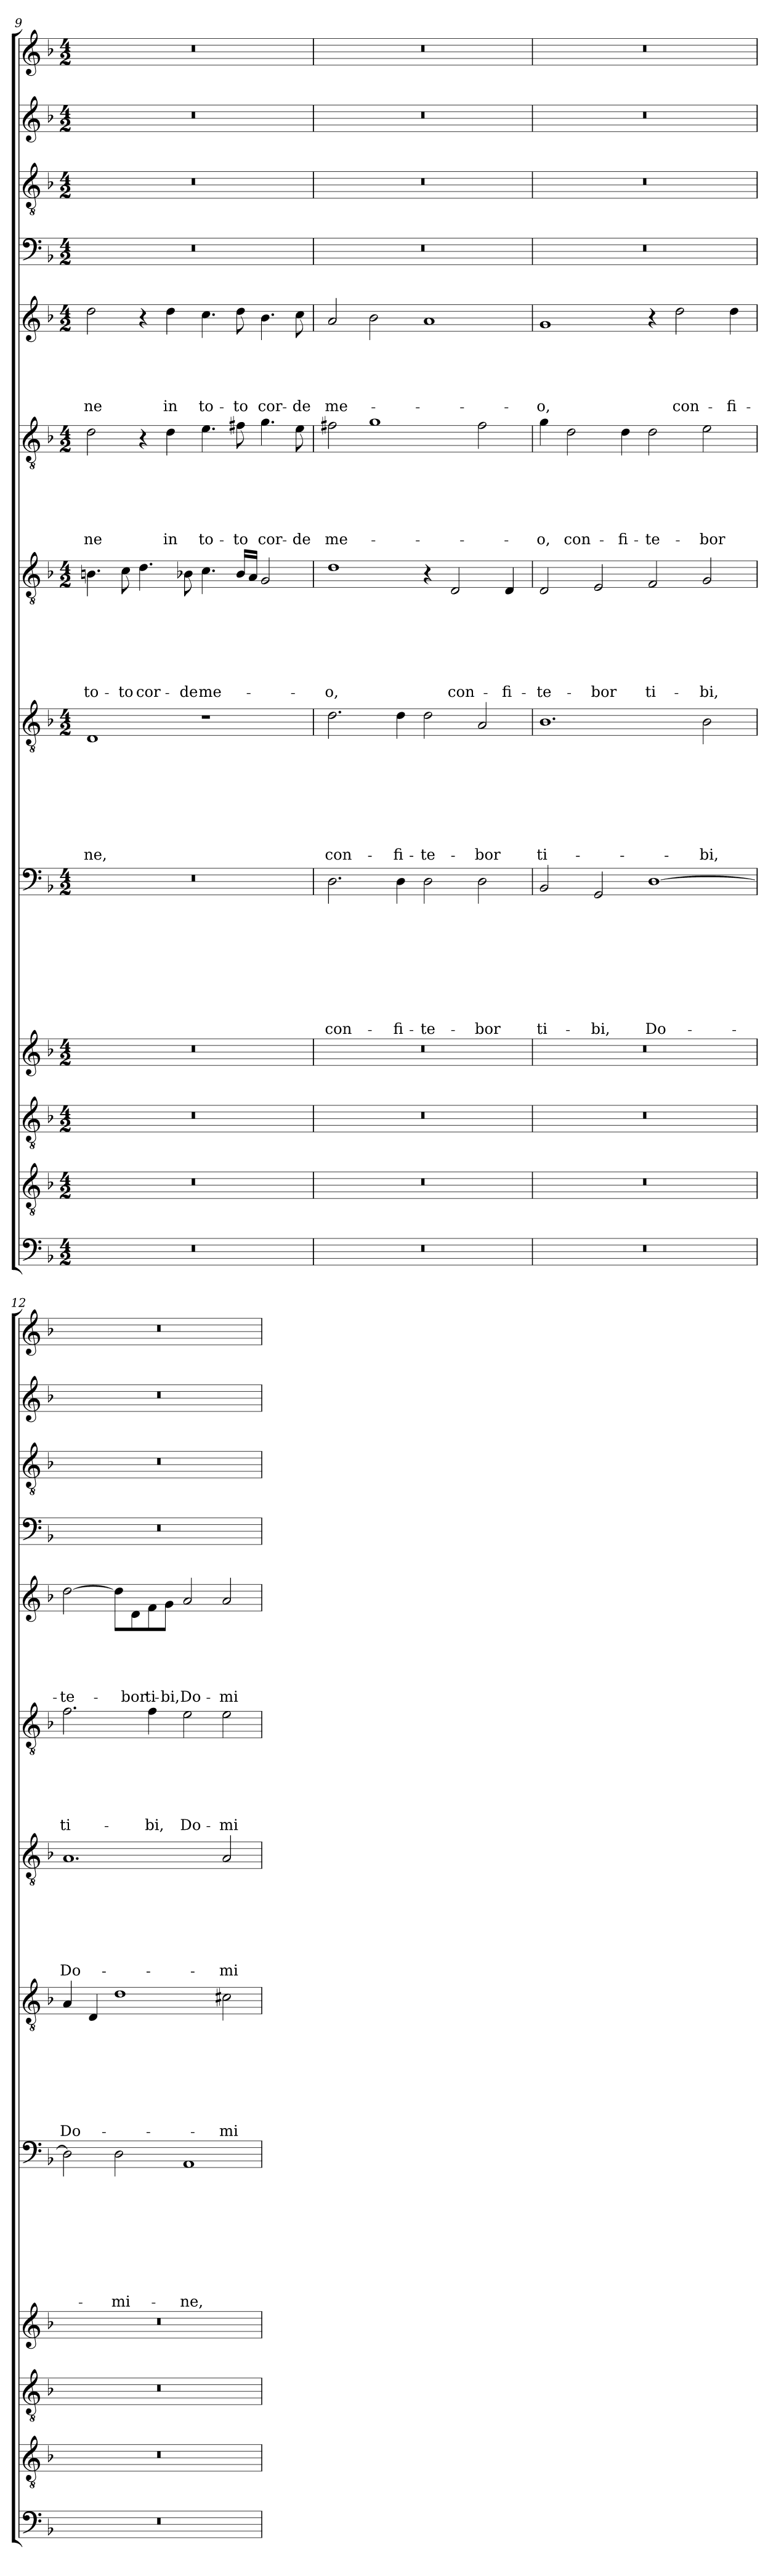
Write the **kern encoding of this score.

**kern	**kern	**kern	**kern	**kern	**text	**text	**text	**text	**text	**text	**text	**text	**text	**kern	**text	**text	**text	**text	**text	**text	**text	**text	**kern	**text	**text	**text	**text	**text	**text	**text	**kern	**text	**text	**text	**text	**text	**text	**kern	**text	**text	**text	**text	**text	**kern	**kern	**kern	**kern
*part13	*part12	*part11	*part10	*part9	*part9	*part9	*part9	*part9	*part9	*part9	*part9	*part9	*part9	*part8	*part8	*part8	*part8	*part8	*part8	*part8	*part8	*part8	*part7	*part7	*part7	*part7	*part7	*part7	*part7	*part7	*part6	*part6	*part6	*part6	*part6	*part6	*part6	*part5	*part5	*part5	*part5	*part5	*part5	*part4	*part3	*part2	*part1
*staff13	*staff12	*staff11	*staff10	*staff9	*staff9	*staff9	*staff9	*staff9	*staff9	*staff9	*staff9	*staff9	*staff9	*staff8	*staff8	*staff8	*staff8	*staff8	*staff8	*staff8	*staff8	*staff8	*staff7	*staff7	*staff7	*staff7	*staff7	*staff7	*staff7	*staff7	*staff6	*staff6	*staff6	*staff6	*staff6	*staff6	*staff6	*staff5	*staff5	*staff5	*staff5	*staff5	*staff5	*staff4	*staff3	*staff2	*staff1
*clefF4	*clefGv2	*clefGv2	*clefG2	*clefF4	*	*	*	*	*	*	*	*	*	*clefGv2	*	*	*	*	*	*	*	*	*clefGv2	*	*	*	*	*	*	*	*clefGv2	*	*	*	*	*	*	*clefG2	*	*	*	*	*	*clefF4	*clefGv2	*clefG2	*clefG2
*k[b-]	*k[b-]	*k[b-]	*k[b-]	*k[b-]	*	*	*	*	*	*	*	*	*	*k[b-]	*	*	*	*	*	*	*	*	*k[b-]	*	*	*	*	*	*	*	*k[b-]	*	*	*	*	*	*	*k[b-]	*	*	*	*	*	*k[b-]	*k[b-]	*k[b-]	*k[b-]
*F:	*F:	*F:	*F:	*F:	*	*	*	*	*	*	*	*	*	*F:	*	*	*	*	*	*	*	*	*F:	*	*	*	*	*	*	*	*F:	*	*	*	*	*	*	*F:	*	*	*	*	*	*F:	*F:	*F:	*F:
*M4/2	*M4/2	*M4/2	*M4/2	*M4/2	*	*	*	*	*	*	*	*	*	*M4/2	*	*	*	*	*	*	*	*	*M4/2	*	*	*	*	*	*	*	*M4/2	*	*	*	*	*	*	*M4/2	*	*	*	*	*	*M4/2	*M4/2	*M4/2	*M4/2
=9	=9	=9	=9	=9	=9	=9	=9	=9	=9	=9	=9	=9	=9	=9	=9	=9	=9	=9	=9	=9	=9	=9	=9	=9	=9	=9	=9	=9	=9	=9	=9	=9	=9	=9	=9	=9	=9	=9	=9	=9	=9	=9	=9	=9	=9	=9	=9
!	!	!	!	!	!	!	!	!	!	!	!	!	!	!	!	!	!	!	!	!	!	!LO:LY:b	!	!	!	!	!	!	!	!LO:LY:b	!	!	!	!	!	!	!LO:LY:b	!	!	!	!	!	!LO:LY:b	!	!	!	!
0r	0r	0r	0r	0r	.	.	.	.	.	.	.	.	.	1D	.	.	.	.	.	.	.	-ne,	4.Bn\	.	.	.	.	.	.	to-	2d\	.	.	.	.	.	-ne	2dd\	.	.	.	.	-ne	0r	0r	0r	0r
!	!	!	!	!	!	!	!	!	!	!	!	!	!	!	!	!	!	!	!	!	!	!	!	!	!	!	!	!	!	!LO:LY:b	!	!	!	!	!	!	!	!	!	!	!	!	!	!	!	!	!
.	.	.	.	.	.	.	.	.	.	.	.	.	.	.	.	.	.	.	.	.	.	.	8c\	.	.	.	.	.	.	-to	.	.	.	.	.	.	.	.	.	.	.	.	.	.	.	.	.
!	!	!	!	!	!	!	!	!	!	!	!	!	!	!	!	!	!	!	!	!	!	!	!	!	!	!	!	!	!	!LO:LY:b	!	!	!	!	!	!	!	!	!	!	!	!	!	!	!	!	!
.	.	.	.	.	.	.	.	.	.	.	.	.	.	.	.	.	.	.	.	.	.	.	4.d\	.	.	.	.	.	.	cor-	4r	.	.	.	.	.	.	4r	.	.	.	.	.	.	.	.	.
!	!	!	!	!	!	!	!	!	!	!	!	!	!	!	!	!	!	!	!	!	!	!	!	!	!	!	!	!	!	!	!	!	!	!	!	!	!LO:LY:b	!	!	!	!	!	!LO:LY:b	!	!	!	!
.	.	.	.	.	.	.	.	.	.	.	.	.	.	.	.	.	.	.	.	.	.	.	.	.	.	.	.	.	.	.	4d\	.	.	.	.	.	in	4dd\	.	.	.	.	in	.	.	.	.
!	!	!	!	!	!	!	!	!	!	!	!	!	!	!	!	!	!	!	!	!	!	!	!	!	!	!	!	!	!	!LO:LY:b	!	!	!	!	!	!	!	!	!	!	!	!	!	!	!	!	!
.	.	.	.	.	.	.	.	.	.	.	.	.	.	.	.	.	.	.	.	.	.	.	8B-X\	.	.	.	.	.	.	-de	.	.	.	.	.	.	.	.	.	.	.	.	.	.	.	.	.
!	!	!	!	!	!	!	!	!	!	!	!	!	!	!	!	!	!	!	!	!	!	!	!	!	!	!	!	!	!	!LO:LY:b	!	!	!	!	!	!	!LO:LY:b	!	!	!	!	!	!LO:LY:b	!	!	!	!
.	.	.	.	.	.	.	.	.	.	.	.	.	.	1r	.	.	.	.	.	.	.	.	4.c\	.	.	.	.	.	.	me-	4.e\	.	.	.	.	.	to-	4.cc\	.	.	.	.	to-	.	.	.	.
!	!	!	!	!	!	!	!	!	!	!	!	!	!	!	!	!	!	!	!	!	!	!	!	!	!	!	!	!	!	!	!	!	!	!	!	!	!LO:LY:b	!	!	!	!	!	!LO:LY:b	!	!	!	!
.	.	.	.	.	.	.	.	.	.	.	.	.	.	.	.	.	.	.	.	.	.	.	16B-/LL	.	.	.	.	.	.	.	8f#X\	.	.	.	.	.	-to	8dd\	.	.	.	.	-to	.	.	.	.
.	.	.	.	.	.	.	.	.	.	.	.	.	.	.	.	.	.	.	.	.	.	.	16A/JJ	.	.	.	.	.	.	.	.	.	.	.	.	.	.	.	.	.	.	.	.	.	.	.	.
!	!	!	!	!	!	!	!	!	!	!	!	!	!	!	!	!	!	!	!	!	!	!	!	!	!	!	!	!	!	!	!	!	!	!	!	!	!LO:LY:b	!	!	!	!	!	!LO:LY:b	!	!	!	!
.	.	.	.	.	.	.	.	.	.	.	.	.	.	.	.	.	.	.	.	.	.	.	2G/	.	.	.	.	.	.	.	4.g\	.	.	.	.	.	cor-	4.b-\	.	.	.	.	cor-	.	.	.	.
!	!	!	!	!	!	!	!	!	!	!	!	!	!	!	!	!	!	!	!	!	!	!	!	!	!	!	!	!	!	!	!	!	!	!	!	!	!LO:LY:b	!	!	!	!	!	!LO:LY:b	!	!	!	!
.	.	.	.	.	.	.	.	.	.	.	.	.	.	.	.	.	.	.	.	.	.	.	.	.	.	.	.	.	.	.	8e\	.	.	.	.	.	-de	8cc\	.	.	.	.	-de	.	.	.	.
!!LO:PB:g=z
=10	=10	=10	=10	=10	=10	=10	=10	=10	=10	=10	=10	=10	=10	=10	=10	=10	=10	=10	=10	=10	=10	=10	=10	=10	=10	=10	=10	=10	=10	=10	=10	=10	=10	=10	=10	=10	=10	=10	=10	=10	=10	=10	=10	=10	=10	=10	=10
!	!	!	!	!	!	!	!	!	!	!	!	!	!LO:LY:b	!	!	!	!	!	!	!	!	!LO:LY:b	!	!	!	!	!	!	!	!LO:LY:b	!	!	!	!	!	!	!LO:LY:b	!	!	!	!	!	!LO:LY:b	!	!	!	!
0r	0r	0r	0r	2.D\	.	.	.	.	.	.	.	.	con-	2.d\	.	.	.	.	.	.	.	con-	1d	.	.	.	.	.	.	-o,	2f#X\	.	.	.	.	.	me-	2a/	.	.	.	.	me-	0r	0r	0r	0r
.	.	.	.	.	.	.	.	.	.	.	.	.	.	.	.	.	.	.	.	.	.	.	.	.	.	.	.	.	.	.	1g	.	.	.	.	.	.	2b-\	.	.	.	.	.	.	.	.	.
!	!	!	!	!	!	!	!	!	!	!	!	!	!LO:LY:b	!	!	!	!	!	!	!	!	!LO:LY:b	!	!	!	!	!	!	!	!	!	!	!	!	!	!	!	!	!	!	!	!	!	!	!	!	!
.	.	.	.	4D\	.	.	.	.	.	.	.	.	-fi-	4d\	.	.	.	.	.	.	.	-fi-	.	.	.	.	.	.	.	.	.	.	.	.	.	.	.	.	.	.	.	.	.	.	.	.	.
!	!	!	!	!	!	!	!	!	!	!	!	!	!LO:LY:b	!	!	!	!	!	!	!	!	!LO:LY:b	!	!	!	!	!	!	!	!	!	!	!	!	!	!	!	!	!	!	!	!	!	!	!	!	!
.	.	.	.	2D\	.	.	.	.	.	.	.	.	-te-	2d\	.	.	.	.	.	.	.	-te-	4r	.	.	.	.	.	.	.	.	.	.	.	.	.	.	1a	.	.	.	.	.	.	.	.	.
!	!	!	!	!	!	!	!	!	!	!	!	!	!	!	!	!	!	!	!	!	!	!	!	!	!	!	!	!	!	!LO:LY:b	!	!	!	!	!	!	!	!	!	!	!	!	!	!	!	!	!
.	.	.	.	.	.	.	.	.	.	.	.	.	.	.	.	.	.	.	.	.	.	.	2D/	.	.	.	.	.	.	con-	.	.	.	.	.	.	.	.	.	.	.	.	.	.	.	.	.
!	!	!	!	!	!	!	!	!	!	!	!	!	!LO:LY:b	!	!	!	!	!	!	!	!	!LO:LY:b	!	!	!	!	!	!	!	!	!	!	!	!	!	!	!	!	!	!	!	!	!	!	!	!	!
.	.	.	.	2D\	.	.	.	.	.	.	.	.	-bor	2A/	.	.	.	.	.	.	.	-bor	.	.	.	.	.	.	.	.	2f#\	.	.	.	.	.	.	.	.	.	.	.	.	.	.	.	.
!	!	!	!	!	!	!	!	!	!	!	!	!	!	!	!	!	!	!	!	!	!	!	!	!	!	!	!	!	!	!LO:LY:b	!	!	!	!	!	!	!	!	!	!	!	!	!	!	!	!	!
.	.	.	.	.	.	.	.	.	.	.	.	.	.	.	.	.	.	.	.	.	.	.	4D/	.	.	.	.	.	.	-fi-	.	.	.	.	.	.	.	.	.	.	.	.	.	.	.	.	.
=11	=11	=11	=11	=11	=11	=11	=11	=11	=11	=11	=11	=11	=11	=11	=11	=11	=11	=11	=11	=11	=11	=11	=11	=11	=11	=11	=11	=11	=11	=11	=11	=11	=11	=11	=11	=11	=11	=11	=11	=11	=11	=11	=11	=11	=11	=11	=11
!	!	!	!	!	!	!	!	!	!	!	!	!	!LO:LY:b	!	!	!	!	!	!	!	!	!LO:LY:b	!	!	!	!	!	!	!	!LO:LY:b	!	!	!	!	!	!	!LO:LY:b	!	!	!	!	!	!LO:LY:b	!	!	!	!
0r	0r	0r	0r	2BB-/	.	.	.	.	.	.	.	.	ti-	1.B-	.	.	.	.	.	.	.	ti-	2D/	.	.	.	.	.	.	-te-	4g\	.	.	.	.	.	-o,	1g	.	.	.	.	-o,	0r	0r	0r	0r
!	!	!	!	!	!	!	!	!	!	!	!	!	!	!	!	!	!	!	!	!	!	!	!	!	!	!	!	!	!	!	!	!	!	!	!	!	!LO:LY:b	!	!	!	!	!	!	!	!	!	!
.	.	.	.	.	.	.	.	.	.	.	.	.	.	.	.	.	.	.	.	.	.	.	.	.	.	.	.	.	.	.	2d\	.	.	.	.	.	con-	.	.	.	.	.	.	.	.	.	.
!	!	!	!	!	!	!	!	!	!	!	!	!	!LO:LY:b	!	!	!	!	!	!	!	!	!	!	!	!	!	!	!	!	!LO:LY:b	!	!	!	!	!	!	!	!	!	!	!	!	!	!	!	!	!
.	.	.	.	2GG/	.	.	.	.	.	.	.	.	-bi,	.	.	.	.	.	.	.	.	.	2E/	.	.	.	.	.	.	-bor	.	.	.	.	.	.	.	.	.	.	.	.	.	.	.	.	.
!	!	!	!	!	!	!	!	!	!	!	!	!	!	!	!	!	!	!	!	!	!	!	!	!	!	!	!	!	!	!	!	!	!	!	!	!	!LO:LY:b	!	!	!	!	!	!	!	!	!	!
.	.	.	.	.	.	.	.	.	.	.	.	.	.	.	.	.	.	.	.	.	.	.	.	.	.	.	.	.	.	.	4d\	.	.	.	.	.	-fi-	.	.	.	.	.	.	.	.	.	.
!	!	!	!	!	!	!	!	!	!	!	!	!	!LO:LY:b	!	!	!	!	!	!	!	!	!	!	!	!	!	!	!	!	!LO:LY:b	!	!	!	!	!	!	!LO:LY:b	!	!	!	!	!	!	!	!	!	!
.	.	.	.	[1D	.	.	.	.	.	.	.	.	Do-	.	.	.	.	.	.	.	.	.	2F/	.	.	.	.	.	.	ti-	2d\	.	.	.	.	.	-te-	4r	.	.	.	.	.	.	.	.	.
!	!	!	!	!	!	!	!	!	!	!	!	!	!	!	!	!	!	!	!	!	!	!	!	!	!	!	!	!	!	!	!	!	!	!	!	!	!	!	!	!	!	!	!LO:LY:b	!	!	!	!
.	.	.	.	.	.	.	.	.	.	.	.	.	.	.	.	.	.	.	.	.	.	.	.	.	.	.	.	.	.	.	.	.	.	.	.	.	.	2dd\	.	.	.	.	con-	.	.	.	.
!	!	!	!	!	!	!	!	!	!	!	!	!	!	!	!	!	!	!	!	!	!	!LO:LY:b	!	!	!	!	!	!	!	!LO:LY:b	!	!	!	!	!	!	!LO:LY:b	!	!	!	!	!	!	!	!	!	!
.	.	.	.	.	.	.	.	.	.	.	.	.	.	2B-\	.	.	.	.	.	.	.	-bi,	2G/	.	.	.	.	.	.	-bi,	2e\	.	.	.	.	.	-bor	.	.	.	.	.	.	.	.	.	.
!	!	!	!	!	!	!	!	!	!	!	!	!	!	!	!	!	!	!	!	!	!	!	!	!	!	!	!	!	!	!	!	!	!	!	!	!	!	!	!	!	!	!	!LO:LY:b	!	!	!	!
.	.	.	.	.	.	.	.	.	.	.	.	.	.	.	.	.	.	.	.	.	.	.	.	.	.	.	.	.	.	.	.	.	.	.	.	.	.	4dd\	.	.	.	.	-fi-	.	.	.	.
=12	=12	=12	=12	=12	=12	=12	=12	=12	=12	=12	=12	=12	=12	=12	=12	=12	=12	=12	=12	=12	=12	=12	=12	=12	=12	=12	=12	=12	=12	=12	=12	=12	=12	=12	=12	=12	=12	=12	=12	=12	=12	=12	=12	=12	=12	=12	=12
!	!	!	!	!	!	!	!	!	!	!	!	!	!	!	!	!	!	!	!	!	!	!LO:LY:b	!	!	!	!	!	!	!	!LO:LY:b	!	!	!	!	!	!	!LO:LY:b	!	!	!	!	!	!LO:LY:b	!	!	!	!
0r	0r	0r	0r	2D\]	.	.	.	.	.	.	.	.	.	4A/	.	.	.	.	.	.	.	Do-	1.A	.	.	.	.	.	.	Do-	2.f\	.	.	.	.	.	ti-	[2dd\	.	.	.	.	-te-	0r	0r	0r	0r
.	.	.	.	.	.	.	.	.	.	.	.	.	.	4D/	.	.	.	.	.	.	.	.	.	.	.	.	.	.	.	.	.	.	.	.	.	.	.	.	.	.	.	.	.	.	.	.	.
!	!	!	!	!	!	!	!	!	!	!	!	!	!LO:LY:b	!	!	!	!	!	!	!	!	!	!	!	!	!	!	!	!	!	!	!	!	!	!	!	!	!	!	!	!	!	!	!	!	!	!
.	.	.	.	2D\	.	.	.	.	.	.	.	.	-mi-	1d	.	.	.	.	.	.	.	.	.	.	.	.	.	.	.	.	.	.	.	.	.	.	.	8dd\L]	.	.	.	.	.	.	.	.	.
!	!	!	!	!	!	!	!	!	!	!	!	!	!	!	!	!	!	!	!	!	!	!	!	!	!	!	!	!	!	!	!	!	!	!	!	!	!	!	!	!	!	!	!LO:LY:b	!	!	!	!
.	.	.	.	.	.	.	.	.	.	.	.	.	.	.	.	.	.	.	.	.	.	.	.	.	.	.	.	.	.	.	.	.	.	.	.	.	.	8d\	.	.	.	.	-bor	.	.	.	.
!	!	!	!	!	!	!	!	!	!	!	!	!	!	!	!	!	!	!	!	!	!	!	!	!	!	!	!	!	!	!	!	!	!	!	!	!	!LO:LY:b	!	!	!	!	!	!LO:LY:b	!	!	!	!
.	.	.	.	.	.	.	.	.	.	.	.	.	.	.	.	.	.	.	.	.	.	.	.	.	.	.	.	.	.	.	4f\	.	.	.	.	.	-bi,	8f\	.	.	.	.	ti-	.	.	.	.
!	!	!	!	!	!	!	!	!	!	!	!	!	!	!	!	!	!	!	!	!	!	!	!	!	!	!	!	!	!	!	!	!	!	!	!	!	!	!	!	!	!	!	!LO:LY:b	!	!	!	!
.	.	.	.	.	.	.	.	.	.	.	.	.	.	.	.	.	.	.	.	.	.	.	.	.	.	.	.	.	.	.	.	.	.	.	.	.	.	8g\J	.	.	.	.	-bi,	.	.	.	.
!	!	!	!	!	!	!	!	!	!	!	!	!	!LO:LY:b	!	!	!	!	!	!	!	!	!	!	!	!	!	!	!	!	!	!	!	!	!	!	!	!LO:LY:b	!	!	!	!	!	!LO:LY:b	!	!	!	!
.	.	.	.	1AA	.	.	.	.	.	.	.	.	-ne,	.	.	.	.	.	.	.	.	.	.	.	.	.	.	.	.	.	2e\	.	.	.	.	.	Do-	2a/	.	.	.	.	Do-	.	.	.	.
!	!	!	!	!	!	!	!	!	!	!	!	!	!	!	!	!	!	!	!	!	!	!LO:LY:b	!	!	!	!	!	!	!	!LO:LY:b	!	!	!	!	!	!	!LO:LY:b	!	!	!	!	!	!LO:LY:b	!	!	!	!
.	.	.	.	.	.	.	.	.	.	.	.	.	.	2c#X\	.	.	.	.	.	.	.	-mi-	2A/	.	.	.	.	.	.	-mi-	2e\	.	.	.	.	.	-mi-	2a/	.	.	.	.	-mi-	.	.	.	.
=	=	=	=	=	=	=	=	=	=	=	=	=	=	=	=	=	=	=	=	=	=	=	=	=	=	=	=	=	=	=	=	=	=	=	=	=	=	=	=	=	=	=	=	=	=	=	=
*-	*-	*-	*-	*-	*-	*-	*-	*-	*-	*-	*-	*-	*-	*-	*-	*-	*-	*-	*-	*-	*-	*-	*-	*-	*-	*-	*-	*-	*-	*-	*-	*-	*-	*-	*-	*-	*-	*-	*-	*-	*-	*-	*-	*-	*-	*-	*-
